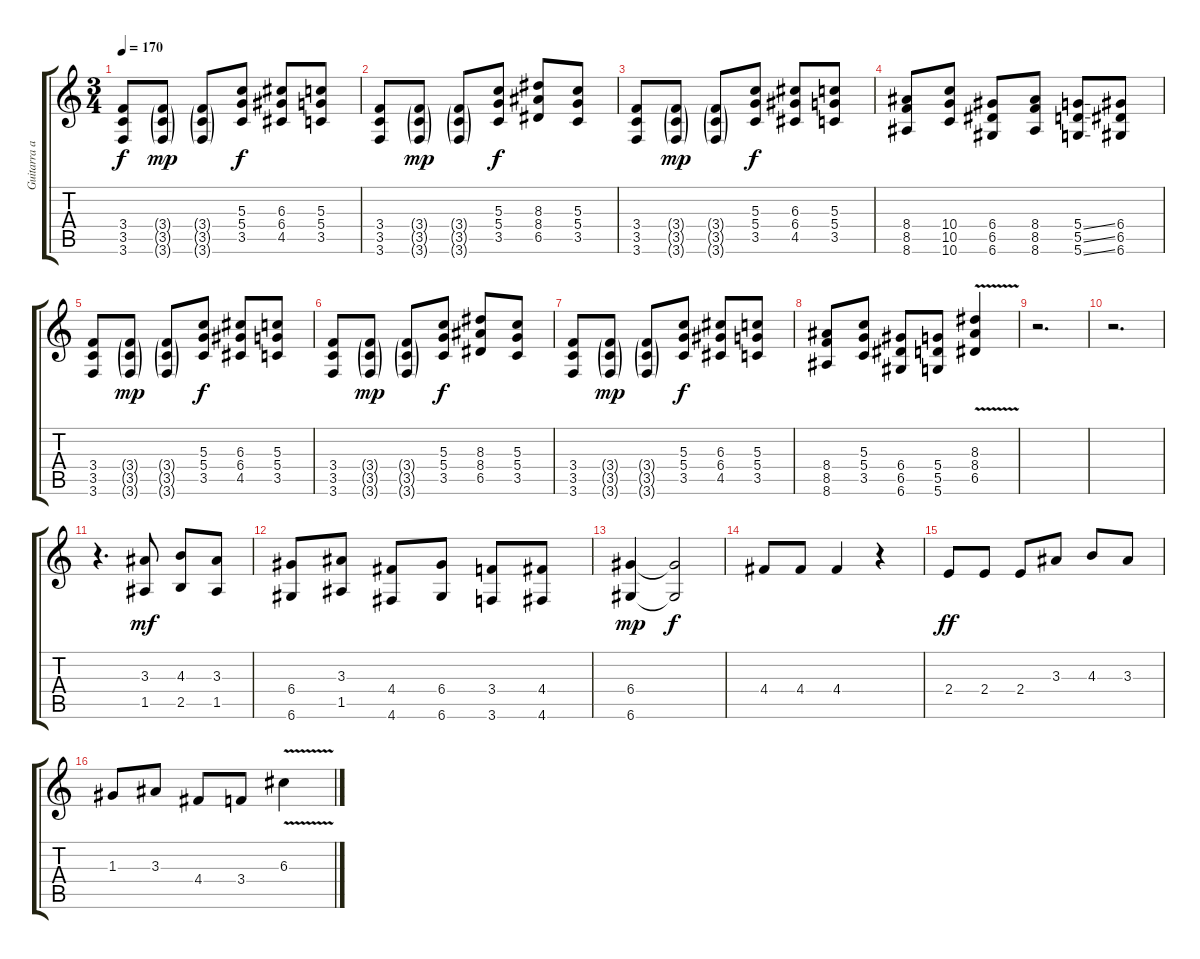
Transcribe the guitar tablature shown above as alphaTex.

\track ("Guitarra adicional" "Guitarra a") {instrument distortionguitar}
\staff {score tabs}
\tuning (E4 B3 G3 D3 A2 D2) {hide}
\ts (3 4)
\tempo 170
\clef g2
\ks c
(3.4 3.5 3.6).8{dy f} (3.4{g} 3.5{g} 3.6{g}).8{dy mp} (3.4{g} 3.5{g} 3.6{g}).8 (5.3 5.4 3.5).8{dy f} (6.3 6.4 4.5).8 (5.3 5.4 3.5).8 |
(3.4 3.5 3.6).8 (3.4{g} 3.5{g} 3.6{g}).8{dy mp} (3.4{g} 3.5{g} 3.6{g}).8 (5.3 5.4 3.5).8{dy f} (8.3 8.4 6.5).8 (5.3 5.4 3.5).8 |
(3.4 3.5 3.6).8 (3.4{g} 3.5{g} 3.6{g}).8{dy mp} (3.4{g} 3.5{g} 3.6{g}).8 (5.3 5.4 3.5).8{dy f} (6.3 6.4 4.5).8 (5.3 5.4 3.5).8 |
(8.4 8.5 8.6).8 (10.4 10.5 10.6).8 (6.4 6.5 6.6).8 (8.4 8.5 8.6).8 (5.4{ss} 5.5{ss} 5.6{ss}).8 (6.4 6.5 6.6).8 |
(3.4 3.5 3.6).8 (3.4{g} 3.5{g} 3.6{g}).8{dy mp} (3.4{g} 3.5{g} 3.6{g}).8 (5.3 5.4 3.5).8{dy f} (6.3 6.4 4.5).8 (5.3 5.4 3.5).8 |
(3.4 3.5 3.6).8 (3.4{g} 3.5{g} 3.6{g}).8{dy mp} (3.4{g} 3.5{g} 3.6{g}).8 (5.3 5.4 3.5).8{dy f} (8.3 8.4 6.5).8 (5.3 5.4 3.5).8 |
(3.4 3.5 3.6).8 (3.4{g} 3.5{g} 3.6{g}).8{dy mp} (3.4{g} 3.5{g} 3.6{g}).8 (5.3 5.4 3.5).8{dy f} (6.3 6.4 4.5).8 (5.3 5.4 3.5).8 |
(8.4 8.5 8.6).8 (5.3 5.4 3.5).8 (6.4 6.5 6.6).8 (5.4 5.5 5.6).8 (8.3{v} 8.4{v} 6.5{v}).4 |
r.2{d} |
r.2{d} |
r.4{d} (3.3 1.5).8{dy mf} (4.3 2.5).8 (3.3 1.5).8 |
(6.4 6.6).8 (3.3 1.5).8 (4.4 4.6).8 (6.4 6.6).8 (3.4 3.6).8 (4.4 4.6).8 |
(6.4 6.6).4{dy mp} (6.4{t} 6.6{t}).2{dy f} |
4.4.8 4.4.8 4.4.4 r.4 |
2.4.8{dy ff} 2.4.8 2.4.8 3.3.8 4.3.8 3.3.8 |
1.3.8 3.3.8 4.4.8 3.4.8 6.3{v}.4
